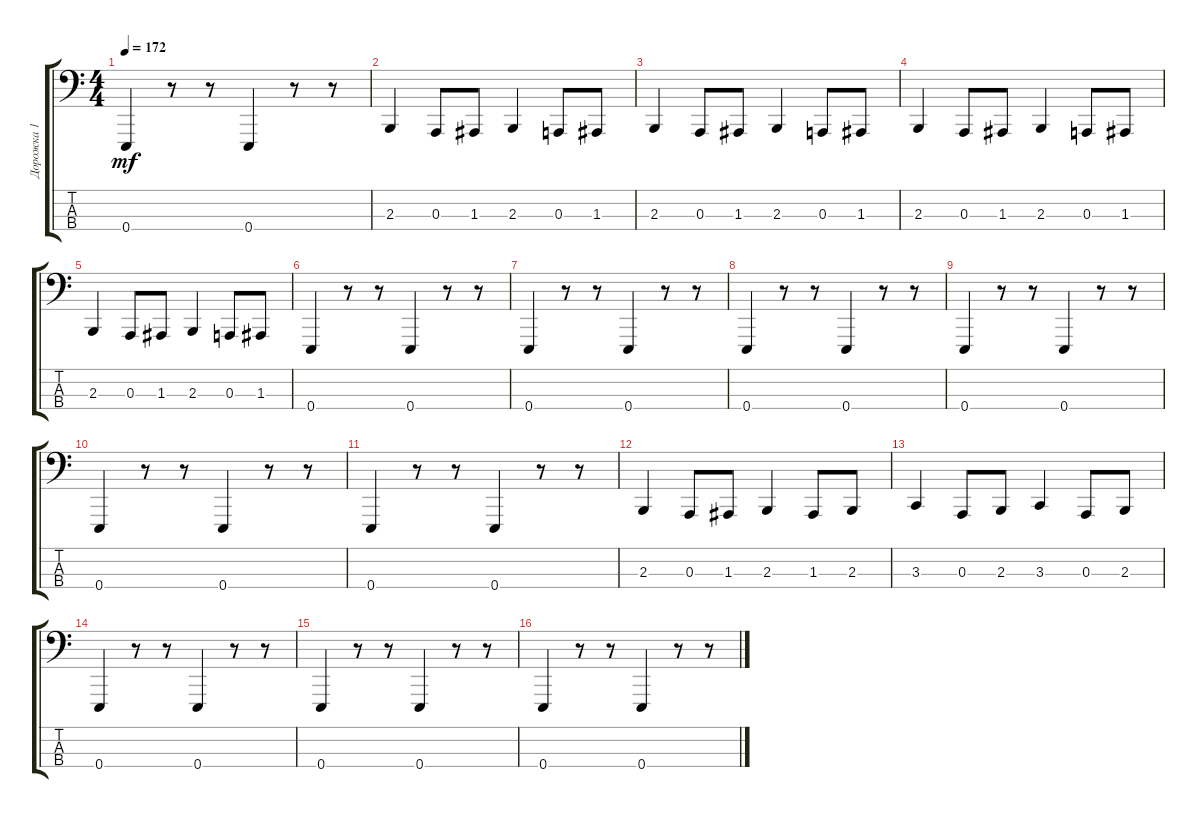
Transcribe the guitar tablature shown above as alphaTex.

\track ("Дорожка 1" "Дорожка 1") {instrument lead8bassandlead}
\staff {score tabs}
\tuning (G2 D2 A1 E1) {hide}
\ts (4 4)
\tempo 172
\clef f4
\ks c
0.4.4{dy mf} r.8 r.8 0.4.4 r.8 r.8 |
2.3.4 0.3.8 1.3.8 2.3.4 0.3.8 1.3.8 |
2.3.4 0.3.8 1.3.8 2.3.4 0.3.8 1.3.8 |
2.3.4 0.3.8 1.3.8 2.3.4 0.3.8 1.3.8 |
2.3.4 0.3.8 1.3.8 2.3.4 0.3.8 1.3.8 |
0.4.4 r.8 r.8 0.4.4 r.8 r.8 |
0.4.4 r.8 r.8 0.4.4 r.8 r.8 |
0.4.4 r.8 r.8 0.4.4 r.8 r.8 |
0.4.4 r.8 r.8 0.4.4 r.8 r.8 |
0.4.4 r.8 r.8 0.4.4 r.8 r.8 |
0.4.4 r.8 r.8 0.4.4 r.8 r.8 |
2.3.4 0.3.8 1.3.8 2.3.4 1.3.8 2.3.8 |
3.3.4 0.3.8 2.3.8 3.3.4 0.3.8 2.3.8 |
0.4.4 r.8 r.8 0.4.4 r.8 r.8 |
0.4.4 r.8 r.8 0.4.4 r.8 r.8 |
0.4.4 r.8 r.8 0.4.4 r.8 r.8
